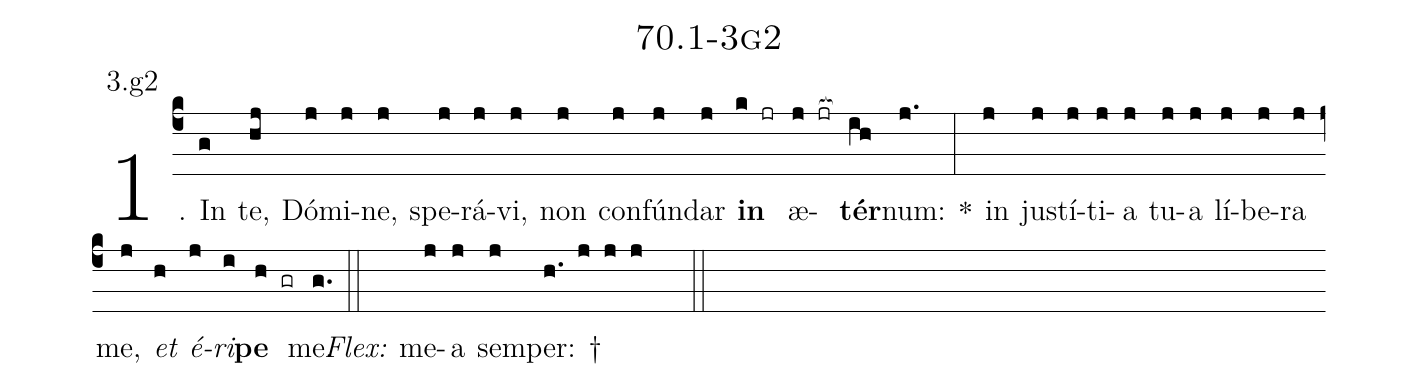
name: 70.1-3g2;
annotation: 3.g2;
%%
(c4)1. In(g) te,(hj) Dó(j)mi(j)ne,(j) spe(j)rá(j)vi,(j) non(j) con(j)fún(j)dar(j) <b>in</b>(k jr) æ(j jr[ocb:1{])<b>tér</b>(ih[ocb:0}])num:(j.) *(:) in(j) jus(j)tí(j)ti(j)a(j) tu(j)a(j) lí(j)be(j)ra(j) me,(j) <i>et</i>(h) <i>é</i>(j)<i>ri</i>(i)<b>pe</b>(h gr) me.(g.) (::)
<i>Flex:</i>()  me(j)a(j) sem(j)per: †(h. j j j  ::)
